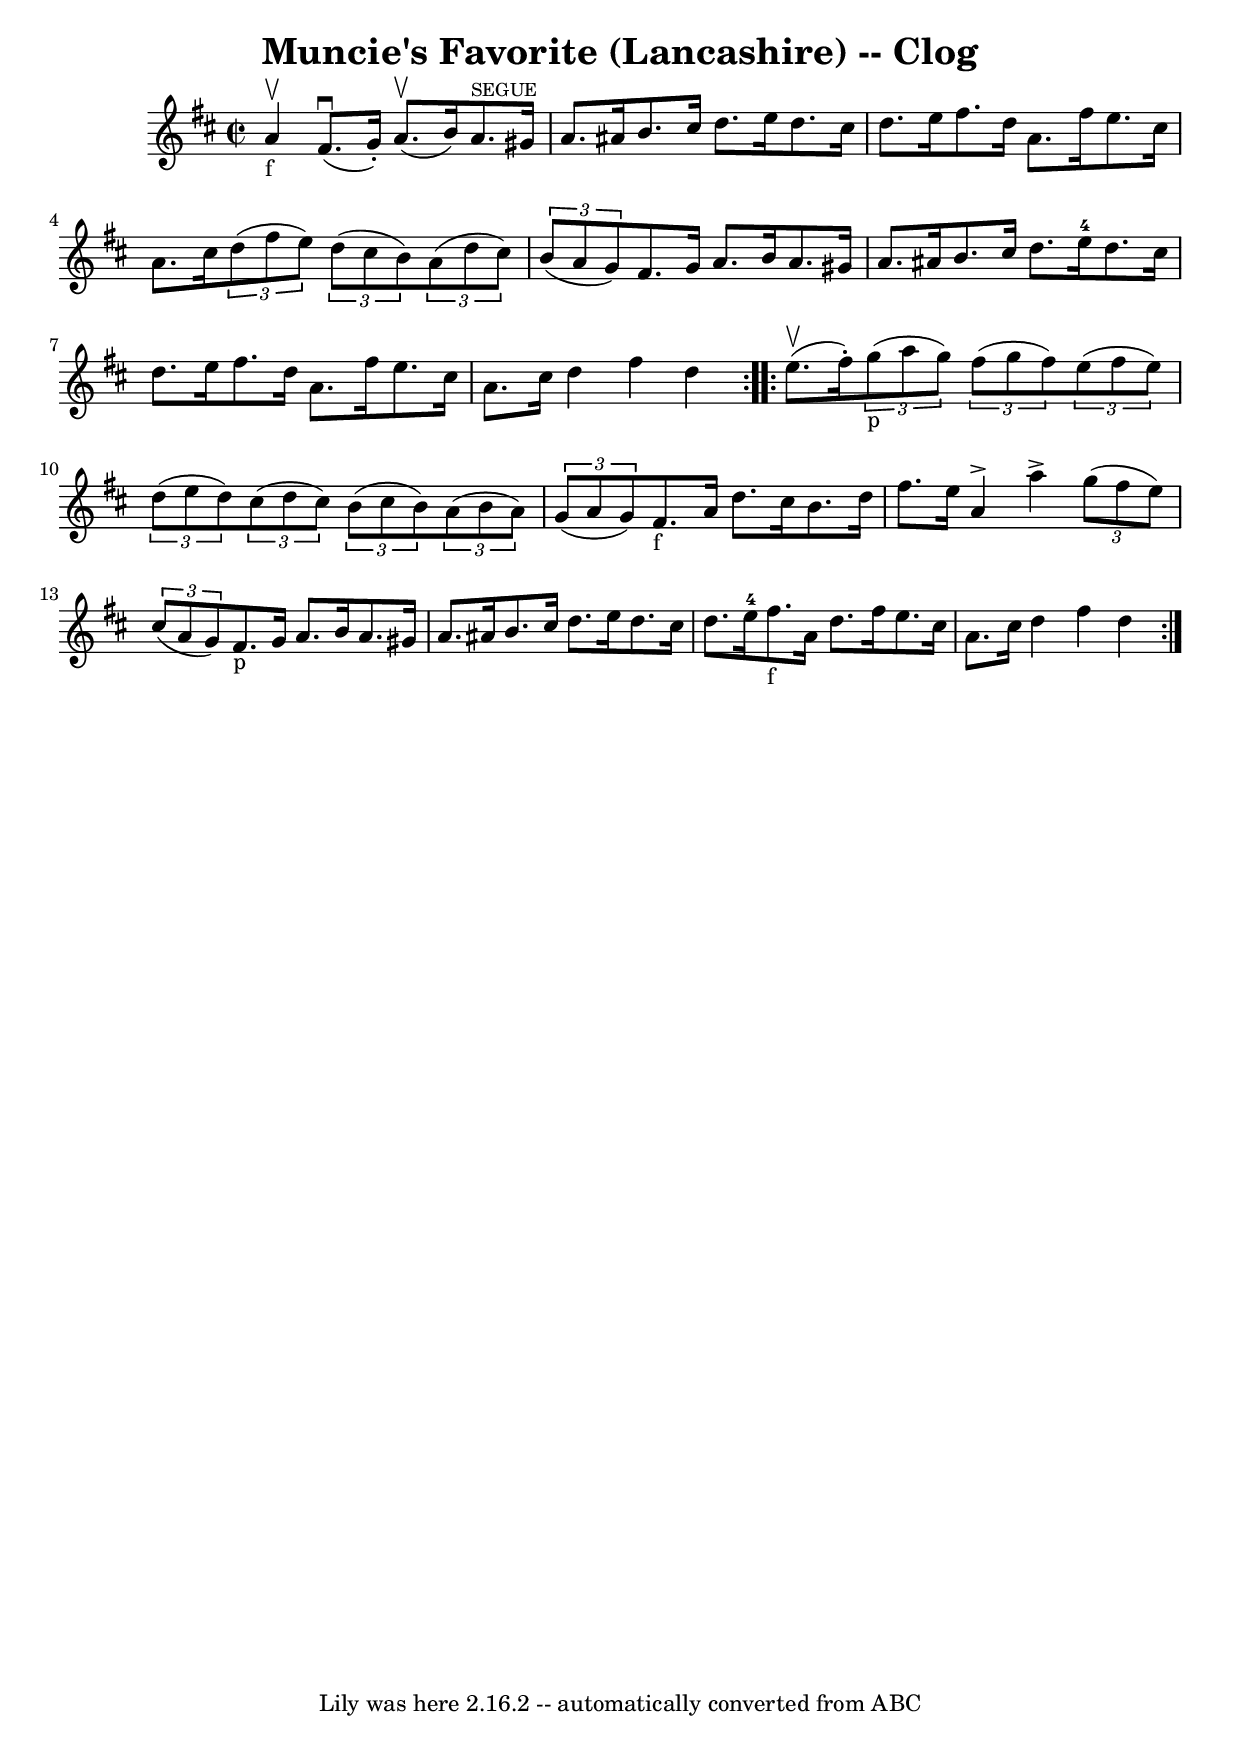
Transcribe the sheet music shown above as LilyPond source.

\version "2.16.2"
\include "Mammoth.ily"
\header {
  %% book = "Ryan's Mammoth Collection"
 crossRefNumber = "1"
 footnotes = "\\\\157 931"
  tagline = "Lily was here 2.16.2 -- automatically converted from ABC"
  title = "Muncie's Favorite (Lancashire) -- Clog"

}
voicedefault =  {



  \repeat volta 2 {

    \override Staff.TimeSignature #'style = #'C
    \time 2/2 
    \key d \major a'4_"f"^\upbow  |
 fis'8.^\downbow(
 g'16-.) a'8.^\upbow(b'16) a'8.^\segue gis'16 a'8. ais'16     |
 b'8. cis''16 d''8. e''16 d''8. cis''16 d''8. e''16     |
 fis''8. d''16 a'8. fis''16 e''8. cis''16 a'8. cis''16     |
    \times 2/3 { d''8 (fis''8 e''8 
		 ) 
	       }   \times 2/3 { d''8 (cis''8 b'8) 
			      }   \times 2/3 { a'8 (
					 d''8 cis''8) 
					     }   \times 2/3 { b'8 (a'8 g'8)  							    }    |
 fis'8. g'16 a'8. b'16 a'8. gis'16 a'8. ais'16     |
 b'8. cis''16 d''8. e''16-4 d''8. cis''16 d''8. e''16      |
 fis''8. d''16 a'8. fis''16 e''8. cis''16 a'8. cis''16     |
 d''4 fis''4 d''4  
  }     
  \repeat volta 2 { e''8.^\upbow(fis''16-.)    |
    \times 2/3 { g''8_"p"(a''8    
		 g''8) 
	       }   \times 2/3 { fis''8 (g''8 fis''8) 
			      }   \times 2/3 {   
				e''8 (fis''8 e''8) 
			      }   \times 2/3 { d''8 (e''8 d''8)  					     }     |
    \times 2/3 { cis''8 (d''8 cis''8) 
	       }   \times 2/3 {   
		 b'8 (cis''8 b'8) 
	       }   \times 2/3 { a'8 (b'8 a'8) 
			      }   
    \times 2/3 { g'8 (a'8 g'8)  	       }    |
 fis'8._"f" a'16 d''8. cis''16 b'8. d''16 fis''8. e''16     |
 a'4^\accent a''4^\accent   \times 2/3 { g''8 (fis''8 e''8) 
				       }   
    \times 2/3 { cis''8 (a'8 g'8)  	       }    |
 fis'8._"p" g'16 a'8. b'16 a'8. gis'16 a'8. ais'16     |
 b'8. cis''16 d''8. e''16 d''8. cis''16 d''8. e''16-4    |
    
 fis''8._"f" a'16 d''8. fis''16 e''8. cis''16 a'8. cis''16     |
 d''4 fis''4 d''4  
  }   

}

\score{
  <<

    \context Staff="default"
    {
      \voicedefault 
      
    }

  >>
  \layout {
    
  }
  \midi {
  }

}
